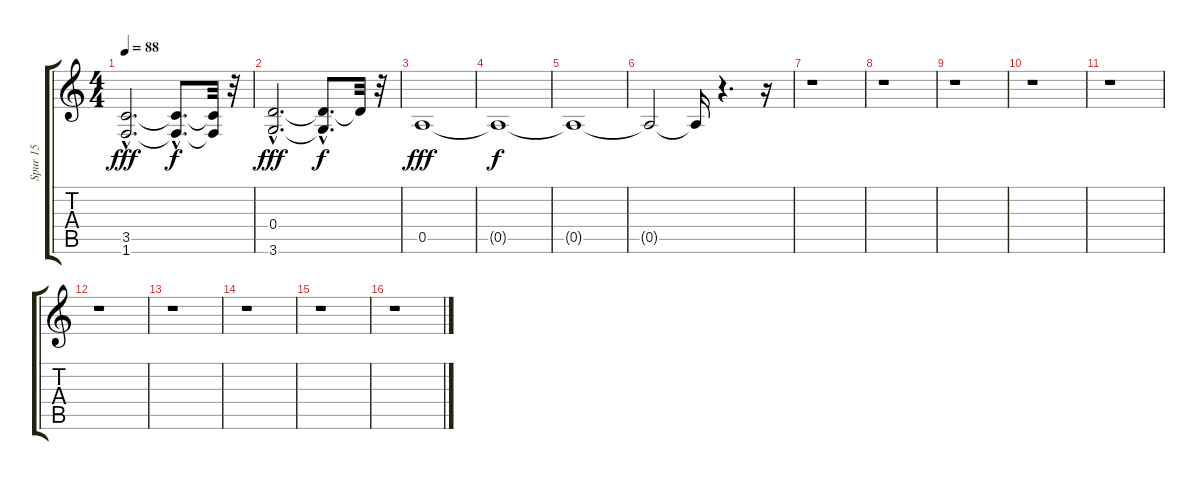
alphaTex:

\track ("Spur 15" "Spur 15") {instrument electricbassfinger}
\staff {score tabs}
\tuning (E4 B3 G3 D3 A2 E2) {hide}
\ts (4 4)
\tempo 88
\clef g2
\ks c
(3.5{hac} 1.6{hac}).2{d dy fff} (3.5{hac t} 1.6{hac t}).8{d dy f} (3.5{t} 1.6{t}).32 r.32 |
(0.4{hac} 3.6{hac}).2{d dy fff} (0.4{hac t} 3.6{hac t}).8{d dy f} 0.4{t}.32 r.32 |
0.5.1{dy fff} |
0.5{t}.1{dy f} |
0.5{t}.1 |
0.5{t}.2 0.5{t}.16 r.4{d} r.16 |
r.1 |
r.1 |
r.1 |
r.1 |
r.1 |
r.1 |
r.1 |
r.1 |
r.1 |
r.1
